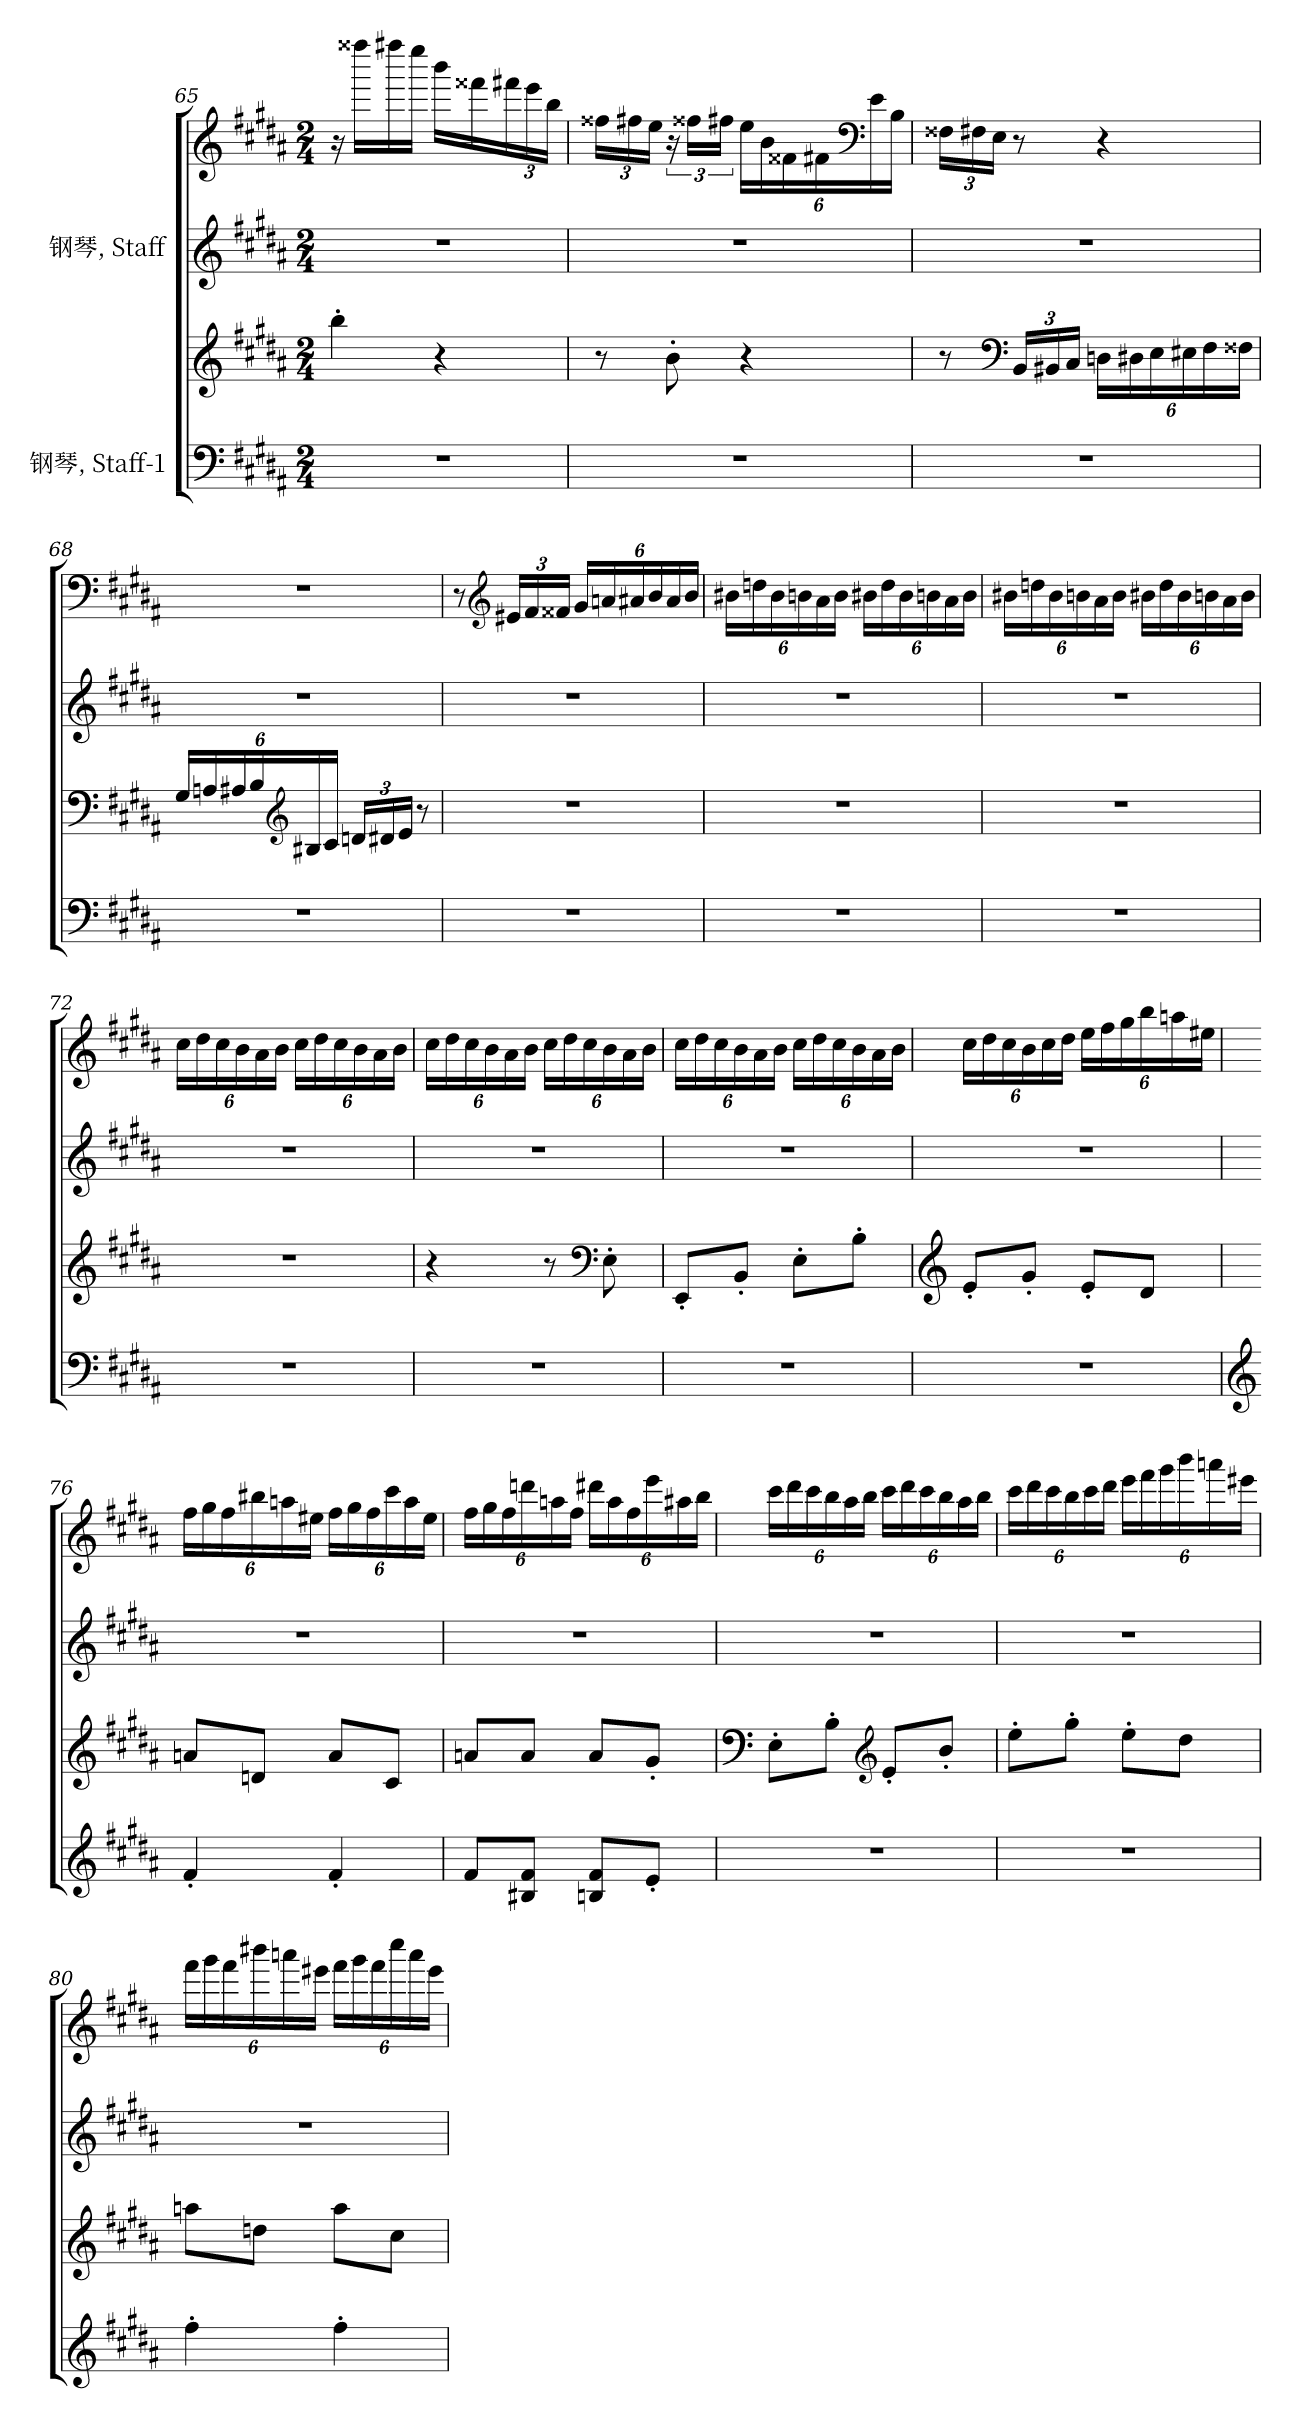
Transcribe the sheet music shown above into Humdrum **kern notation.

**kern	**kern	**kern	**kern
*part2	*part2	*part1	*part1
*staff4	*staff3	*staff2	*staff1
*I"钢琴, Staff-1	*	*I"钢琴, Staff	*
*clefF4	*clefG2	*clefG2	*clefG2
*k[f#c#g#d#a#]	*k[f#c#g#d#a#]	*k[f#c#g#d#a#]	*k[f#c#g#d#a#]
*M2/4	*M2/4	*M2/4	*M2/4
=65	=65	=65	=65
2r	4bb'\	2r	16r
.	.	.	16ffff##X\LL
.	.	.	16ffff#X\
.	.	.	16eeee\JJ
.	4r	.	16bbb\LL
.	.	.	16fff##X\
*	*	*	*Xbrackettup
.	.	.	24fff#X\
.	.	.	24eee\
.	.	.	24bb\JJ
!!LO:LB:g=z
=66	=66	=66	=66
2r	8r	2r	24ff##X\LL
.	.	.	24ff#X\
.	.	.	24ee\JJ
*	*	*	*brackettup
.	8b'\	.	24r
.	.	.	24ff##X\LL
.	.	.	24ff#X\JJ
*	*	*	*Xbrackettup
.	4r	.	24ee\LL
.	.	.	24b\
.	.	.	24f##X\
.	.	.	24f#X\
*	*	*	*clefF4
.	.	.	24e\
.	.	.	24B\JJ
=67	=67	=67	=67
2r	8r	2r	24F##X\LL
.	.	.	24F#X\
.	.	.	24E\JJ
*	*clefF4	*	*
*	*Xbrackettup	*	*
.	24BB/LL	.	8r
.	24BB#X/	.	.
.	24C#/JJ	.	.
.	24Dn\LL	.	4r
.	24D#X\	.	.
.	24E\	.	.
.	24E#X\	.	.
.	24F#\	.	.
.	24F##X\JJ	.	.
!!LO:PB:g=z
=68	=68	=68	=68
2r	24G#/LL	2r	2r
.	24An/	.	.
.	24A#X/	.	.
.	24B/	.	.
*	*clefG2	*	*
.	24B#X/	.	.
.	24c#/JJ	.	.
.	24dn/LL	.	.
.	24d#X/	.	.
.	24e/JJ	.	.
.	8r	.	.
=69	=69	=69	=69
2r	2r	2r	8r
*	*	*	*clefG2
.	.	.	24e#X/LL
.	.	.	24f#/
.	.	.	24f##X/JJ
.	.	.	24g#/LL
.	.	.	24an/
.	.	.	24a#X/
.	.	.	24b/
.	.	.	24a#/
.	.	.	24b/JJ
!!LO:LB:g=z
=70	=70	=70	=70
2r	2r	2r	24b#X\LL
.	.	.	24ddn\
.	.	.	24b#\
.	.	.	24bn\
.	.	.	24a#\
.	.	.	24b\JJ
.	.	.	24b#X\LL
.	.	.	24dd\
.	.	.	24b#\
.	.	.	24bn\
.	.	.	24a#\
.	.	.	24b\JJ
=71	=71	=71	=71
2r	2r	2r	24b#X\LL
.	.	.	24ddn\
.	.	.	24b#\
.	.	.	24bn\
.	.	.	24a#\
.	.	.	24b\JJ
.	.	.	24b#X\LL
.	.	.	24dd\
.	.	.	24b#\
.	.	.	24bn\
.	.	.	24a#\
.	.	.	24b\JJ
!!LO:LB:g=z
=72	=72	=72	=72
2r	2r	2r	24cc#\LL
.	.	.	24dd#\
.	.	.	24cc#\
.	.	.	24b\
.	.	.	24a#\
.	.	.	24b\JJ
.	.	.	24cc#\LL
.	.	.	24dd#\
.	.	.	24cc#\
.	.	.	24b\
.	.	.	24a#\
.	.	.	24b\JJ
=73	=73	=73	=73
2r	4r	2r	24cc#\LL
.	.	.	24dd#\
.	.	.	24cc#\
.	.	.	24b\
.	.	.	24a#\
.	.	.	24b\JJ
.	8r	.	24cc#\LL
.	.	.	24dd#\
.	.	.	24cc#\
*	*clefF4	*	*
.	8E'\	.	24b\
.	.	.	24a#\
.	.	.	24b\JJ
=74	=74	=74	=74
2r	8EE'/L	2r	24cc#\LL
.	.	.	24dd#\
.	.	.	24cc#\
.	8BB'/J	.	24b\
.	.	.	24a#\
.	.	.	24b\JJ
.	8E'\L	.	24cc#\LL
.	.	.	24dd#\
.	.	.	24cc#\
.	8B'\J	.	24b\
.	.	.	24a#\
.	.	.	24b\JJ
!!LO:PB:g=z
=75	=75	=75	=75
*	*clefG2	*	*
2r	8e'/L	2r	24cc#\LL
.	.	.	24dd#\
.	.	.	24cc#\
.	8g#'/J	.	24b\
.	.	.	24cc#\
.	.	.	24dd#\JJ
.	8e'/L	.	24ee\LL
.	.	.	24ff#\
.	.	.	24gg#\
.	8d#/J	.	24bb\
.	.	.	24aan\
.	.	.	24ee#X\JJ
=76	=76	=76	=76
*clefG2	*	*	*
4f#'/	8an/L	2r	24ff#\LL
.	.	.	24gg#\
.	.	.	24ff#\
.	8dn/J	.	24bb#X\
.	.	.	24aan\
.	.	.	24ee#X\JJ
4f#'/	8a/L	.	24ff#\LL
.	.	.	24gg#\
.	.	.	24ff#\
.	8c#/J	.	24ccc#\
.	.	.	24aa\
.	.	.	24ee#\JJ
!!LO:LB:g=z
=77	=77	=77	=77
8f#/L	8an/L	2r	24ff#\LL
.	.	.	24gg#\
.	.	.	24ff#\
8B#X/ 8f#/J	8a/J	.	24dddn\
.	.	.	24aan\
.	.	.	24ff#\JJ
8Bn/ 8f#/L	8a/L	.	24ddd#X\LL
.	.	.	24aa\
.	.	.	24ff#\
8e'/J	8g#'/J	.	24eee\
.	.	.	24aa#X\
.	.	.	24bb\JJ
=78	=78	=78	=78
*	*clefF4	*	*
2r	8E'\L	2r	24ccc#\LL
.	.	.	24ddd#\
.	.	.	24ccc#\
.	8B'\J	.	24bb\
.	.	.	24aa#\
.	.	.	24bb\JJ
*	*clefG2	*	*
.	8e'/L	.	24ccc#\LL
.	.	.	24ddd#\
.	.	.	24ccc#\
.	8b'/J	.	24bb\
.	.	.	24aa#\
.	.	.	24bb\JJ
!!LO:LB:g=z
=79	=79	=79	=79
2r	8ee'\L	2r	24ccc#\LL
.	.	.	24ddd#\
.	.	.	24ccc#\
.	8gg#'\J	.	24bb\
.	.	.	24ccc#\
.	.	.	24ddd#\JJ
.	8ee'\L	.	24eee\LL
.	.	.	24fff#\
.	.	.	24ggg#\
.	8dd#\J	.	24bbb\
.	.	.	24aaan\
.	.	.	24eee#X\JJ
=80	=80	=80	=80
4ff#'\	8aan\L	2r	24fff#\LL
.	.	.	24ggg#\
.	.	.	24fff#\
.	8ddn\J	.	24bbb#X\
.	.	.	24aaan\
.	.	.	24eee#X\JJ
4ff#'\	8aa\L	.	24fff#\LL
.	.	.	24ggg#\
.	.	.	24fff#\
.	8cc#\J	.	24cccc#\
.	.	.	24aaa\
.	.	.	24eee#\JJ
=	=	=	=
*-	*-	*-	*-
